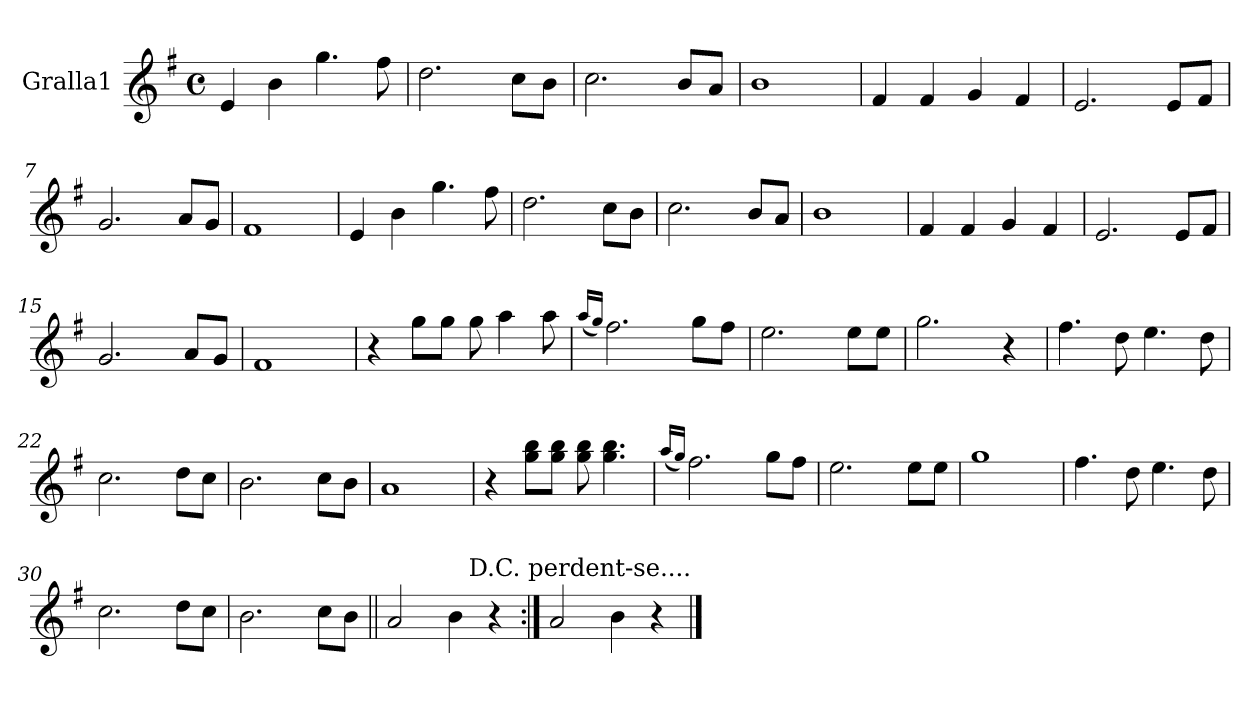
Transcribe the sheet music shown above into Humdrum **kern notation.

**kern
*part1
*staff1
*I"Gralla1
*I'Gr1.
*clefG2
*k[f#]
*M4/4
*met(c)
=1
4e/
4b\
4.gg\
8ff#\
=2
2.dd\
8cc\L
8b\J
=3
2.cc\
8b/L
8a/J
=4
1b
=5
4f#/
4f#/
4g/
4f#/
=6
2.e/
8e/L
8f#/J
=7
2.g/
8a/L
8g/J
=8
1f#
=9
4e/
4b\
4.gg\
8ff#\
=10
2.dd\
8cc\L
8b\J
=11
2.cc\
8b/L
8a/J
!!LO:LB:g=z
=12
1b
=13
4f#/
4f#/
4g/
4f#/
=14
2.e/
8e/L
8f#/J
=15
2.g/
8a/L
8g/J
=16
1f#
=17
4r
8gg\L
8gg\J
8gg\
4aa\
8aa\
=18
(<16qaa/LL
16qgg/JJ)
2.ff#\
8gg\L
8ff#\J
=19
2.ee\
8ee\L
8ee\J
=20
2.gg\
4r
=21
4.ff#\
8dd\
4.ee\
8dd\
=22
2.cc\
8dd\L
8cc\J
!!LO:LB:g=z
=23
2.b\
8cc\L
8b\J
=24
1a
=25
4r
8gg\ 8bb\L
8gg\ 8bb\J
8gg\ 8bb\
4.gg\ 4.bb\
=26
(<16qaa/LL
16qgg/JJ)
2.ff#\
8gg\L
8ff#\J
=27
2.ee\
8ee\L
8ee\J
=28
1gg
=29
4.ff#\
8dd\
4.ee\
8dd\
=30
2.cc\
8dd\L
8cc\J
=31
2.b\
8cc\L
8b\J
=32||
2a/
4b\
4r
!!LO:LB:g=z
=33:|!
2a/
4b\
4r
!LO:TX:a:t=D.C. perdent-se....
==
*-
